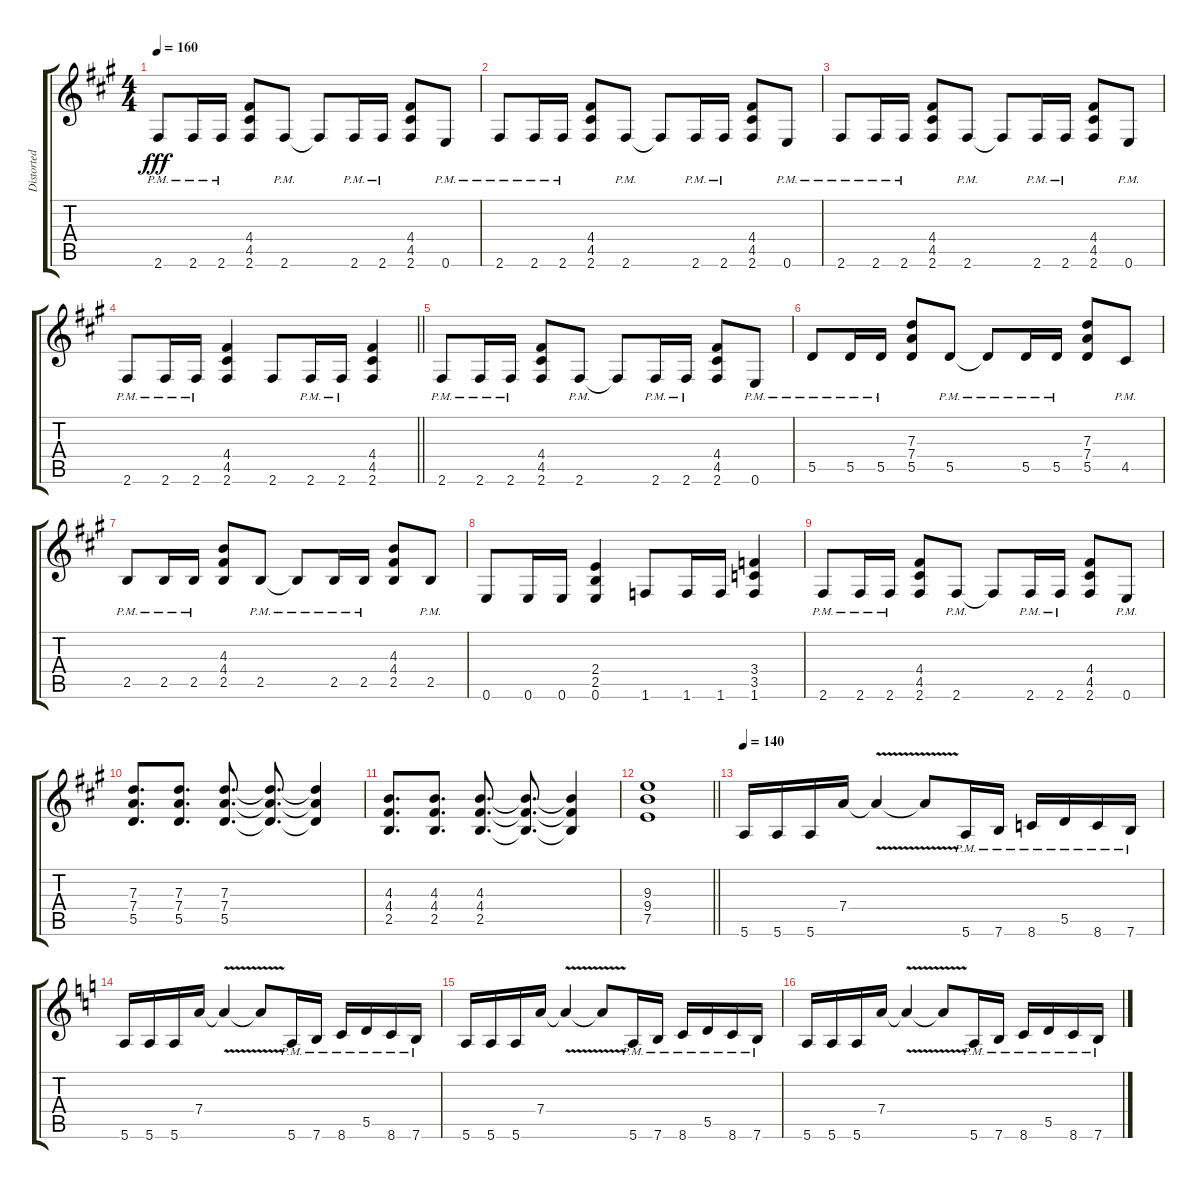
\track ("Distorted" "Distorted") {instrument distortionguitar}
\staff {score tabs}
\tuning (E4 B3 G3 D3 A2 E2) {hide}
\ts (4 4)
\tempo 160
\clef g2
\ks a
2.6{pm}.8{dy fff} 2.6{pm}.16 2.6{pm}.16 (4.4 4.5 2.6).8 2.6{pm}.8 2.6{t}.8 2.6{pm}.16 2.6{pm}.16 (4.4 4.5 2.6).8 0.6{pm}.8 |
2.6{pm}.8 2.6{pm}.16 2.6{pm}.16 (4.4 4.5 2.6).8 2.6{pm}.8 2.6{t}.8 2.6{pm}.16 2.6{pm}.16 (4.4 4.5 2.6).8 0.6{pm}.8 |
2.6{pm}.8 2.6{pm}.16 2.6{pm}.16 (4.4 4.5 2.6).8 2.6{pm}.8 2.6{t}.8 2.6{pm}.16 2.6{pm}.16 (4.4 4.5 2.6).8 0.6{pm}.8 |
\barLineRight lightlight
2.6{pm}.8 2.6{pm}.16 2.6{pm}.16 (4.4 4.5 2.6).4 2.6.8 2.6{pm}.16 2.6{pm}.16 (4.4 4.5 2.6).4 |
2.6{pm}.8 2.6{pm}.16 2.6{pm}.16 (4.4 4.5 2.6).8 2.6{pm}.8 2.6{t}.8 2.6{pm}.16 2.6{pm}.16 (4.4 4.5 2.6).8 0.6{pm}.8 |
5.5{pm}.8 5.5{pm}.16 5.5{pm}.16 (7.3 7.4 5.5).8 5.5{pm}.8 5.5{pm t}.8 5.5{pm}.16 5.5{pm}.16 (7.3 7.4 5.5).8 4.5{pm}.8 |
2.5{pm}.8 2.5{pm}.16 2.5{pm}.16 (4.3 4.4 2.5).8 2.5{pm}.8 2.5{pm t}.8 2.5{pm}.16 2.5{pm}.16 (4.3 4.4 2.5).8 2.5{pm}.8 |
0.6.8 0.6.16 0.6.16 (2.4 2.5 0.6).4 1.6.8 1.6.16 1.6.16 (3.4 3.5 1.6).4 |
2.6{pm}.8 2.6{pm}.16 2.6{pm}.16 (4.4 4.5 2.6).8 2.6{pm}.8 2.6{t}.8 2.6{pm}.16 2.6{pm}.16 (4.4 4.5 2.6).8 0.6{pm}.8 |
(7.3 7.4 5.5).8{d} (7.3 7.4 5.5).8{d} (7.3 7.4 5.5).8{d} (7.3{t} 7.4{t} 5.5{t}).8{d} (7.3{t} 7.4{t} 5.5{t}).4 |
(4.3 4.4 2.5).8{d} (4.3 4.4 2.5).8{d} (4.3 4.4 2.5).8{d} (4.3{t} 4.4{t} 2.5{t}).8{d} (4.3{t} 4.4{t} 2.5{t}).4 |
\barLineRight lightlight
(9.3 9.4 7.5).1 |
\tempo 140
5.6.16 5.6.16 5.6.16 7.4.16 7.4{v t}.4 7.4{v t}.8 5.6{pm}.16 7.6{pm}.16 8.6{pm}.16 5.5{pm}.16 8.6{pm}.16 7.6{pm}.16 |
\ks c
5.6.16 5.6.16 5.6.16 7.4.16 7.4{v t}.4 7.4{v t}.8 5.6{pm}.16 7.6{pm}.16 8.6{pm}.16 5.5{pm}.16 8.6{pm}.16 7.6{pm}.16 |
5.6.16 5.6.16 5.6.16 7.4.16 7.4{v t}.4 7.4{v t}.8 5.6{pm}.16 7.6{pm}.16 8.6{pm}.16 5.5{pm}.16 8.6{pm}.16 7.6{pm}.16 |
5.6.16 5.6.16 5.6.16 7.4.16 7.4{v t}.4 7.4{v t}.8 5.6{pm}.16 7.6{pm}.16 8.6{pm}.16 5.5{pm}.16 8.6{pm}.16 7.6{pm}.16
